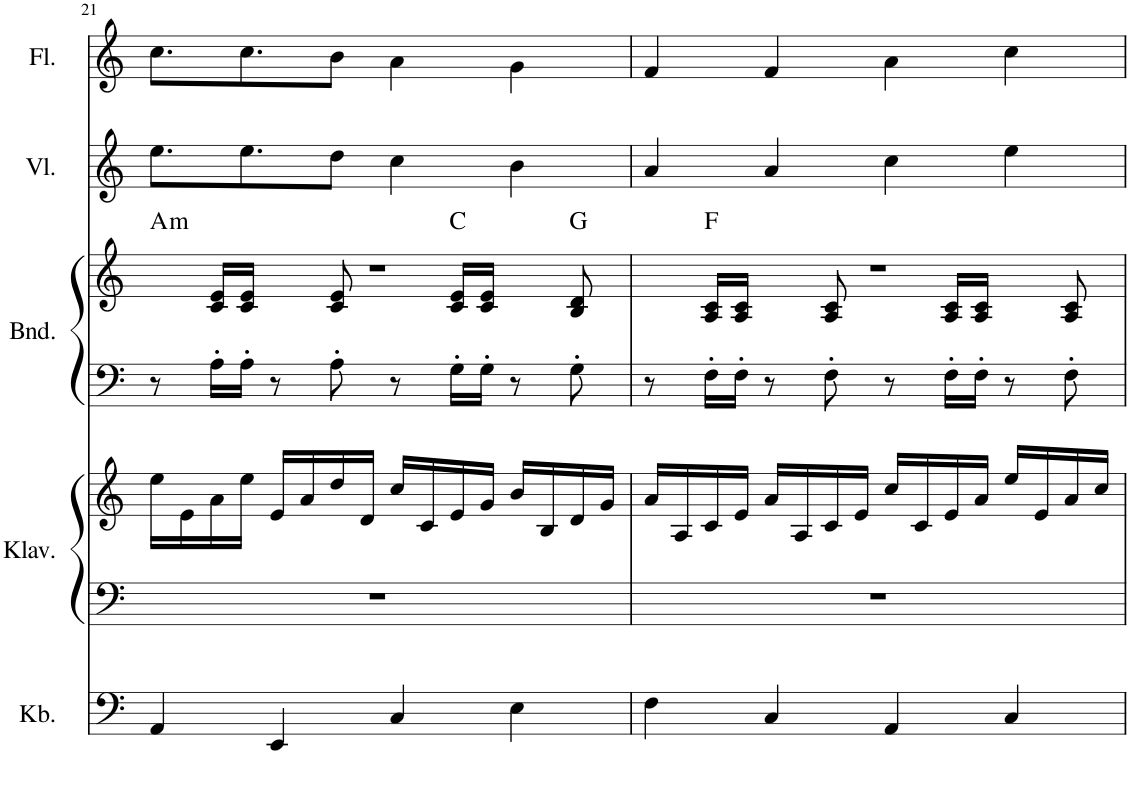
**kern	**kern	**kern	**kern	**kern	**harte	**kern	**kern
*part5	*part4	*part4	*part3	*part3	*part3	*part2	*part1
*staff7	*staff6	*staff5	*staff4	*staff3	*	*staff2	*staff1
*I"Kontrabass	*I"Klavier	*	*I"Bandoneon	*	*	*I"Violine	*I"Floete
*I'Kb.	*I'Klav.	*	*I'Bnd.	*	*	*I'Vl.	*I'Fl.
!!LO:PB:g=z
*clefF4	*clefF4	*clefG2	*clefF4	*clefG2	*	*clefG2	*clefG2
*Trd7c12	*	*	*	*	*	*	*
*k[]	*k[]	*k[]	*k[]	*k[]	*	*k[]	*k[]
*M4/4	*M4/4	*M4/4	*M4/4	*M4/4	*	*M4/4	*M4/4
=21	=21	=21	=21	=21	=21	=21	=21
!	!	!	!	!	!LO:H:kt=m	!	!
*	*	*	*	*^	*	*	*
*	*	*	*	*	*^	*	*	*
4AA/	1r	16ee\LL	8r	1r	2ryy	2..ryy	A:min	8.ee\L	8.cc\L
.	.	16e\	.	.	.	.	.	.	.
.	.	16a\	16A'\LL	.	.	.	.	.	.
.	.	16ee\JJ	16A'\JJ	.	.	.	.	8.ee\	8.cc\
4EE/	.	16e/LL	8r	.	.	.	.	.	.
.	.	16a/	.	.	.	.	.	.	.
.	.	16dd/	8A'\	.	.	.	.	8dd\J	8b\J
.	.	16d/JJ	.	.	.	.	.	.	.
4C/	.	16cc/LL	8r	.	8ryy	.	.	4cc\	4a\
.	.	16c/	.	.	.	.	.	.	.
.	.	16e/	16G'\LL	.	1ryy	.	C:maj	.	.
.	.	16g/JJ	16G'\JJ	.	.	.	.	.	.
4E\	.	16b/LL	8r	.	.	.	.	4b\	4g\
.	.	16B/	.	.	.	.	.	.	.
.	.	16d/	8G'\	.	.	1ryy	G:maj	.	.
.	.	16g/JJ	.	.	.	.	.	.	.
2..ryy	2..ryy	2..ryy	2..ryy	16c/ 16e/LL	.	.	.	2..ryy	2..ryy
.	.	.	.	16c/ 16e/JJ	.	.	.	.	.
.	.	.	.	8ryy	.	.	.	.	.
.	.	.	.	8c/ 8e/	.	.	.	.	.
.	.	.	.	8ryy	.	.	.	.	.
.	.	.	.	16c/ 16e/LL	.	.	.	.	.
.	.	.	.	16c/ 16e/JJ	.	.	.	.	.
.	.	.	.	8ryy	4ryy	.	.	.	.
.	.	.	.	8B/ 8d/	.	.	.	.	.
*	*	*	*	*	*v	*v	*	*	*
=22	=22	=22	=22	=22	=22	=22	=22	=22
4F\	1r	16a/LL	8r	1r	8ryy	.	4a/	4f/
.	.	16A/	.	.	.	.	.	.
.	.	16c/	16F'\LL	.	1..ryy	F:maj	.	.
.	.	16e/JJ	16F'\JJ	.	.	.	.	.
4C/	.	16a/LL	8r	.	.	.	4a/	4f/
.	.	16A/	.	.	.	.	.	.
.	.	16c/	8F'\	.	.	.	.	.
.	.	16e/JJ	.	.	.	.	.	.
4AA/	.	16cc/LL	8r	.	.	.	4cc\	4a\
.	.	16c/	.	.	.	.	.	.
.	.	16e/	16F'\LL	.	.	.	.	.
.	.	16a/JJ	16F'\JJ	.	.	.	.	.
4C/	.	16ee/LL	8r	.	.	.	4ee\	4cc\
.	.	16e/	.	.	.	.	.	.
.	.	16a/	8F'\	.	.	.	.	.
.	.	16cc/JJ	.	.	.	.	.	.
2..ryy	2..ryy	2..ryy	2..ryy	16A/ 16c/LL	.	.	2..ryy	2..ryy
.	.	.	.	16A/ 16c/JJ	.	.	.	.
.	.	.	.	8ryy	.	.	.	.
.	.	.	.	8A/ 8c/	.	.	.	.
.	.	.	.	8ryy	.	.	.	.
.	.	.	.	16A/ 16c/LL	.	.	.	.
.	.	.	.	16A/ 16c/JJ	.	.	.	.
.	.	.	.	8ryy	.	.	.	.
.	.	.	.	8A/ 8c/	.	.	.	.
*	*	*	*	*v	*v	*	*	*
=	=	=	=	=	=	=	=
*-	*-	*-	*-	*-	*-	*-	*-
